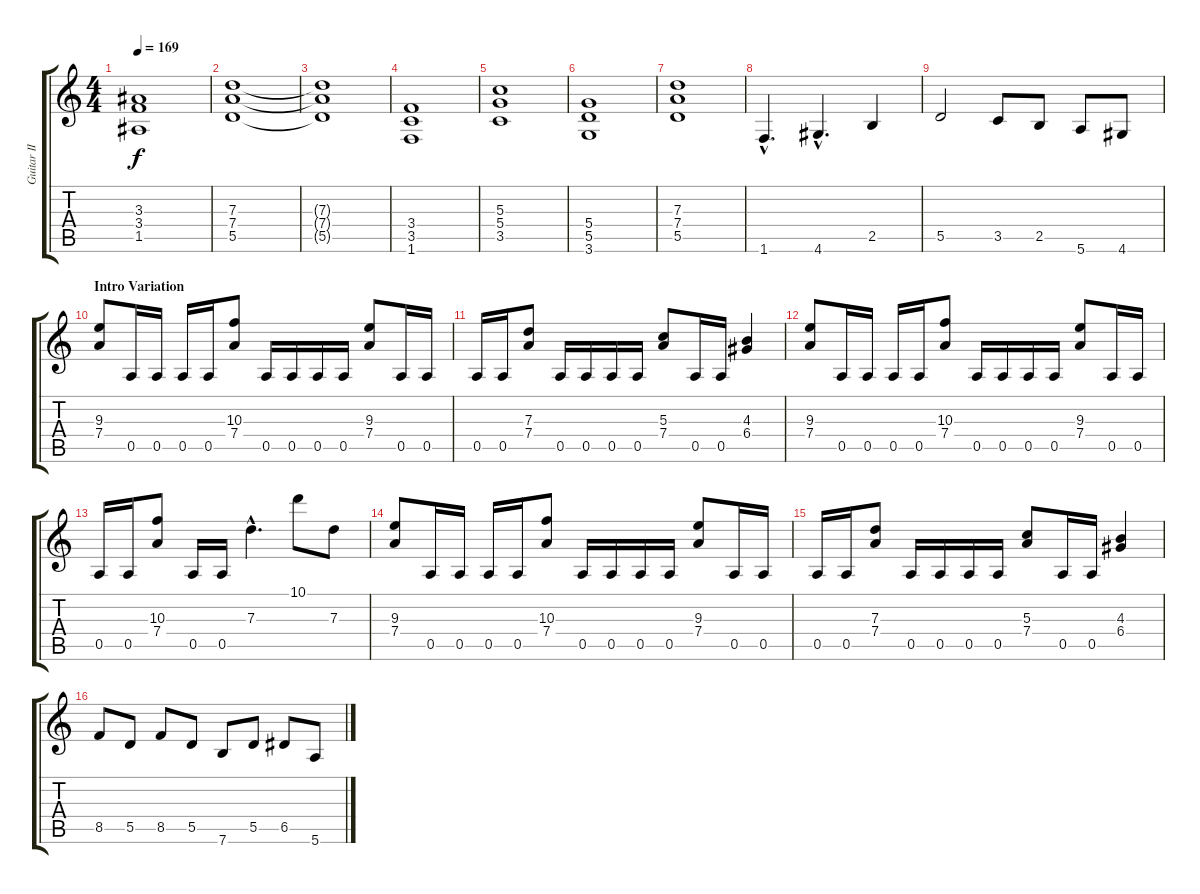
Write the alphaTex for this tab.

\track ("Guitar II" "Guitar II") {instrument distortionguitar}
\staff {score tabs}
\tuning (E4 B3 G3 D3 A2 E2) {hide}
\ts (4 4)
\tempo 169
\clef g2
\ks c
(3.3 3.4 1.5).1{dy f} |
(7.3 7.4 5.5).1 |
(7.3{t} 7.4{t} 5.5{t}).1 |
(3.4 3.5 1.6).1 |
(5.3 5.4 3.5).1 |
(5.4 5.5 3.6).1 |
(7.3 7.4 5.5).1 |
1.6{hac}.4{d} 4.6{hac}.4{d} 2.5.4 |
5.5.2 3.5.8 2.5.8 5.6.8 4.6.8 |
\section ("" "Intro Variation")
(9.3 7.4).8 0.5.16 0.5.16 0.5.16 0.5.16 (10.3 7.4).8 0.5.16 0.5.16 0.5.16 0.5.16 (9.3 7.4).8 0.5.16 0.5.16 |
0.5.16 0.5.16 (7.3 7.4).8 0.5.16 0.5.16 0.5.16 0.5.16 (5.3 7.4).8 0.5.16 0.5.16 (4.3 6.4).4 |
(9.3 7.4).8 0.5.16 0.5.16 0.5.16 0.5.16 (10.3 7.4).8 0.5.16 0.5.16 0.5.16 0.5.16 (9.3 7.4).8 0.5.16 0.5.16 |
0.5.16 0.5.16 (10.3 7.4).8 0.5.16 0.5.16 7.3{hac}.4{d} 10.1.8 7.3.8 |
(9.3 7.4).8 0.5.16 0.5.16 0.5.16 0.5.16 (10.3 7.4).8 0.5.16 0.5.16 0.5.16 0.5.16 (9.3 7.4).8 0.5.16 0.5.16 |
0.5.16 0.5.16 (7.3 7.4).8 0.5.16 0.5.16 0.5.16 0.5.16 (5.3 7.4).8 0.5.16 0.5.16 (4.3 6.4).4 |
8.5.8 5.5.8 8.5.8 5.5.8 7.6.8 5.5.8 6.5.8 5.6.8
